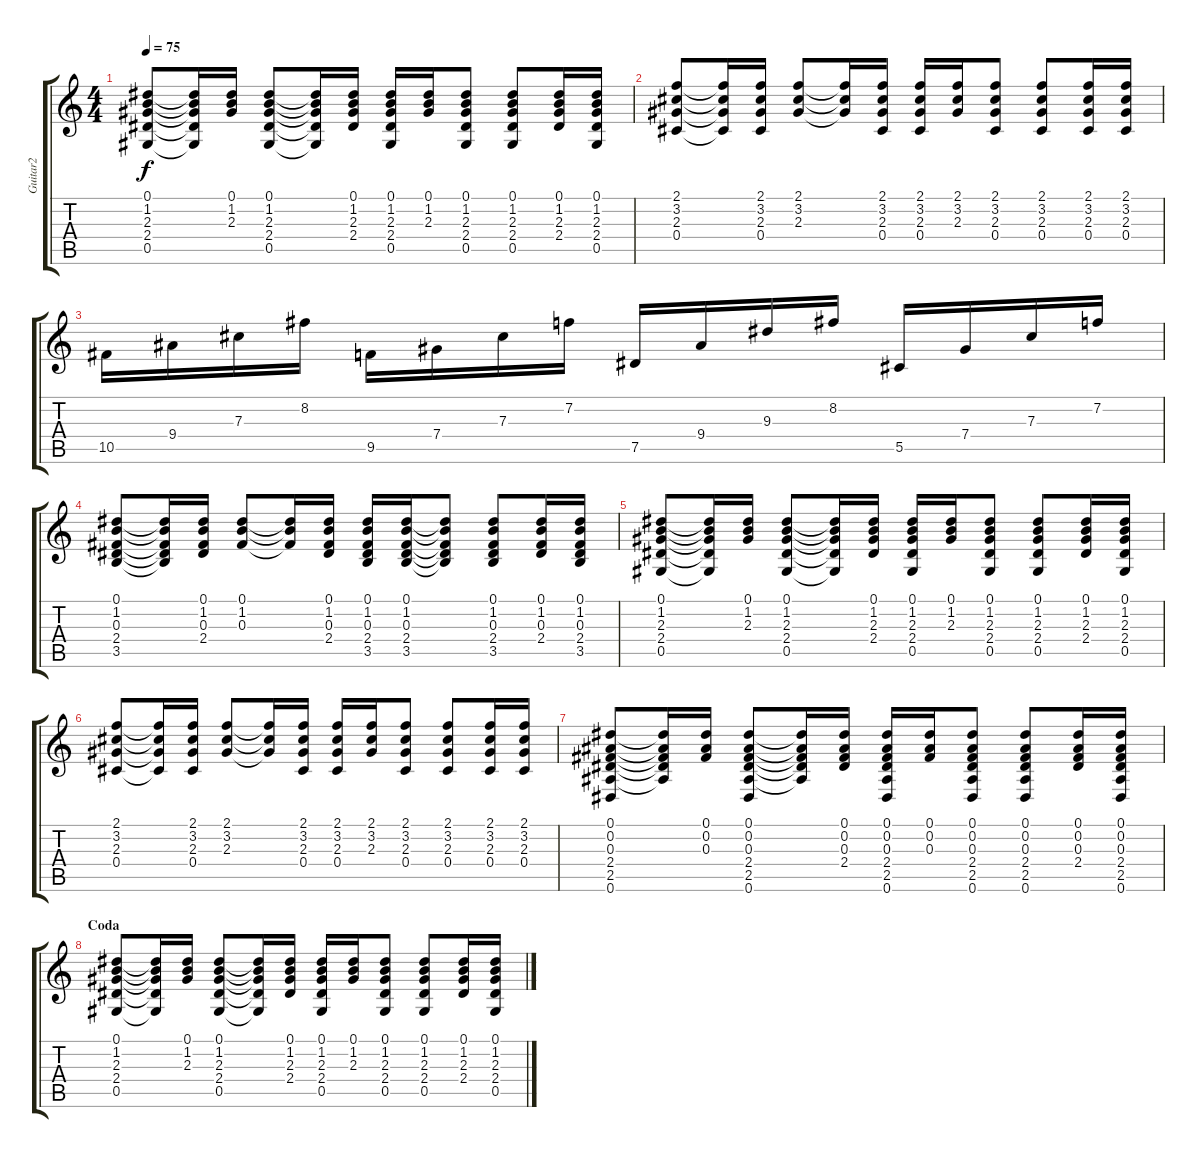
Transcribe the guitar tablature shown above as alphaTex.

\track ("Guitar2" "Guitar2") {instrument acousticguitarsteel}
\staff {score tabs}
\tuning (Eb4 Bb3 Gb3 Db3 Ab2 Eb2) {hide}
\ts (4 4)
\tempo 75
\clef g2
\ks c
(0.1 1.2 2.3 2.4 0.5).8{dy f} (0.1{t} 1.2{t} 2.3{t} 2.4{t} 0.5{t}).16 (0.1 1.2 2.3).16 (0.1 1.2 2.3 2.4 0.5).8 (0.1{t} 1.2{t} 2.3{t} 2.4{t} 0.5{t}).16 (0.1 1.2 2.3 2.4).16 (0.1 1.2 2.3 2.4 0.5).16 (0.1 1.2 2.3).16 (0.1 1.2 2.3 2.4 0.5).8 (0.1 1.2 2.3 2.4 0.5).8 (0.1 1.2 2.3 2.4).16 (0.1 1.2 2.3 2.4 0.5).16 |
(2.1 3.2 2.3 0.4).8 (2.1{t} 3.2{t} 2.3{t} 0.4{t}).16 (2.1 3.2 2.3 0.4).16 (2.1 3.2 2.3).8 (2.1{t} 3.2{t} 2.3{t}).16 (2.1 3.2 2.3 0.4).16 (2.1 3.2 2.3 0.4).16 (2.1 3.2 2.3).16 (2.1 3.2 2.3 0.4).8 (2.1 3.2 2.3 0.4).8 (2.1 3.2 2.3 0.4).16 (2.1 3.2 2.3 0.4).16 |
10.5.16 9.4.16 7.3.16 8.2.16 9.5.16 7.4.16 7.3.16 7.2.16 7.5.16 9.4.16 9.3.16 8.2.16 5.5.16 7.4.16 7.3.16 7.2.16 |
(0.1 1.2 0.3 2.4 3.5).8 (0.1{t} 1.2{t} 0.3{t} 2.4{t} 3.5{t}).16 (0.1 1.2 0.3 2.4).16 (0.1 1.2 0.3).8 (0.1{t} 1.2{t} 0.3{t}).16 (0.1 1.2 0.3 2.4).16 (0.1 1.2 0.3 2.4 3.5).16 (0.1 1.2 0.3 2.4 3.5).16 (0.1{t} 1.2{t} 0.3{t} 2.4{t} 3.5{t}).8 (0.1 1.2 0.3 2.4 3.5).8 (0.1 1.2 0.3 2.4).16 (0.1 1.2 0.3 2.4 3.5).16 |
(0.1 1.2 2.3 2.4 0.5).8 (0.1{t} 1.2{t} 2.3{t} 2.4{t} 0.5{t}).16 (0.1 1.2 2.3).16 (0.1 1.2 2.3 2.4 0.5).8 (0.1{t} 1.2{t} 2.3{t} 2.4{t} 0.5{t}).16 (0.1 1.2 2.3 2.4).16 (0.1 1.2 2.3 2.4 0.5).16 (0.1 1.2 2.3).16 (0.1 1.2 2.3 2.4 0.5).8 (0.1 1.2 2.3 2.4 0.5).8 (0.1 1.2 2.3 2.4).16 (0.1 1.2 2.3 2.4 0.5).16 |
(2.1 3.2 2.3 0.4).8 (2.1{t} 3.2{t} 2.3{t} 0.4{t}).16 (2.1 3.2 2.3 0.4).16 (2.1 3.2 2.3).8 (2.1{t} 3.2{t} 2.3{t}).16 (2.1 3.2 2.3 0.4).16 (2.1 3.2 2.3 0.4).16 (2.1 3.2 2.3).16 (2.1 3.2 2.3 0.4).8 (2.1 3.2 2.3 0.4).8 (2.1 3.2 2.3 0.4).16 (2.1 3.2 2.3 0.4).16 |
(0.1 0.2 0.3 2.4 2.5 0.6).8 (0.1{t} 0.2{t} 0.3{t} 2.4{t} 2.5{t}).16 (0.1 0.2 0.3).16 (0.1 0.2 0.3 2.4 2.5 0.6).8 (0.1{t} 0.2{t} 0.3{t} 2.4{t} 2.5{t}).16 (0.1 0.2 0.3 2.4).16 (0.1 0.2 0.3 2.4 2.5 0.6).16 (0.1 0.2 0.3).16 (0.1 0.2 0.3 2.4 2.5 0.6).8 (0.1 0.2 0.3 2.4 2.5 0.6).8 (0.1 0.2 0.3 2.4).16 (0.1 0.2 0.3 2.4 2.5 0.6).16 |
\section ("" "Coda")
(0.1 1.2 2.3 2.4 0.5).8 (0.1{t} 1.2{t} 2.3{t} 2.4{t} 0.5{t}).16 (0.1 1.2 2.3).16 (0.1 1.2 2.3 2.4 0.5).8 (0.1{t} 1.2{t} 2.3{t} 2.4{t} 0.5{t}).16 (0.1 1.2 2.3 2.4).16 (0.1 1.2 2.3 2.4 0.5).16 (0.1 1.2 2.3).16 (0.1 1.2 2.3 2.4 0.5).8 (0.1 1.2 2.3 2.4 0.5).8 (0.1 1.2 2.3 2.4).16 (0.1 1.2 2.3 2.4 0.5).16
